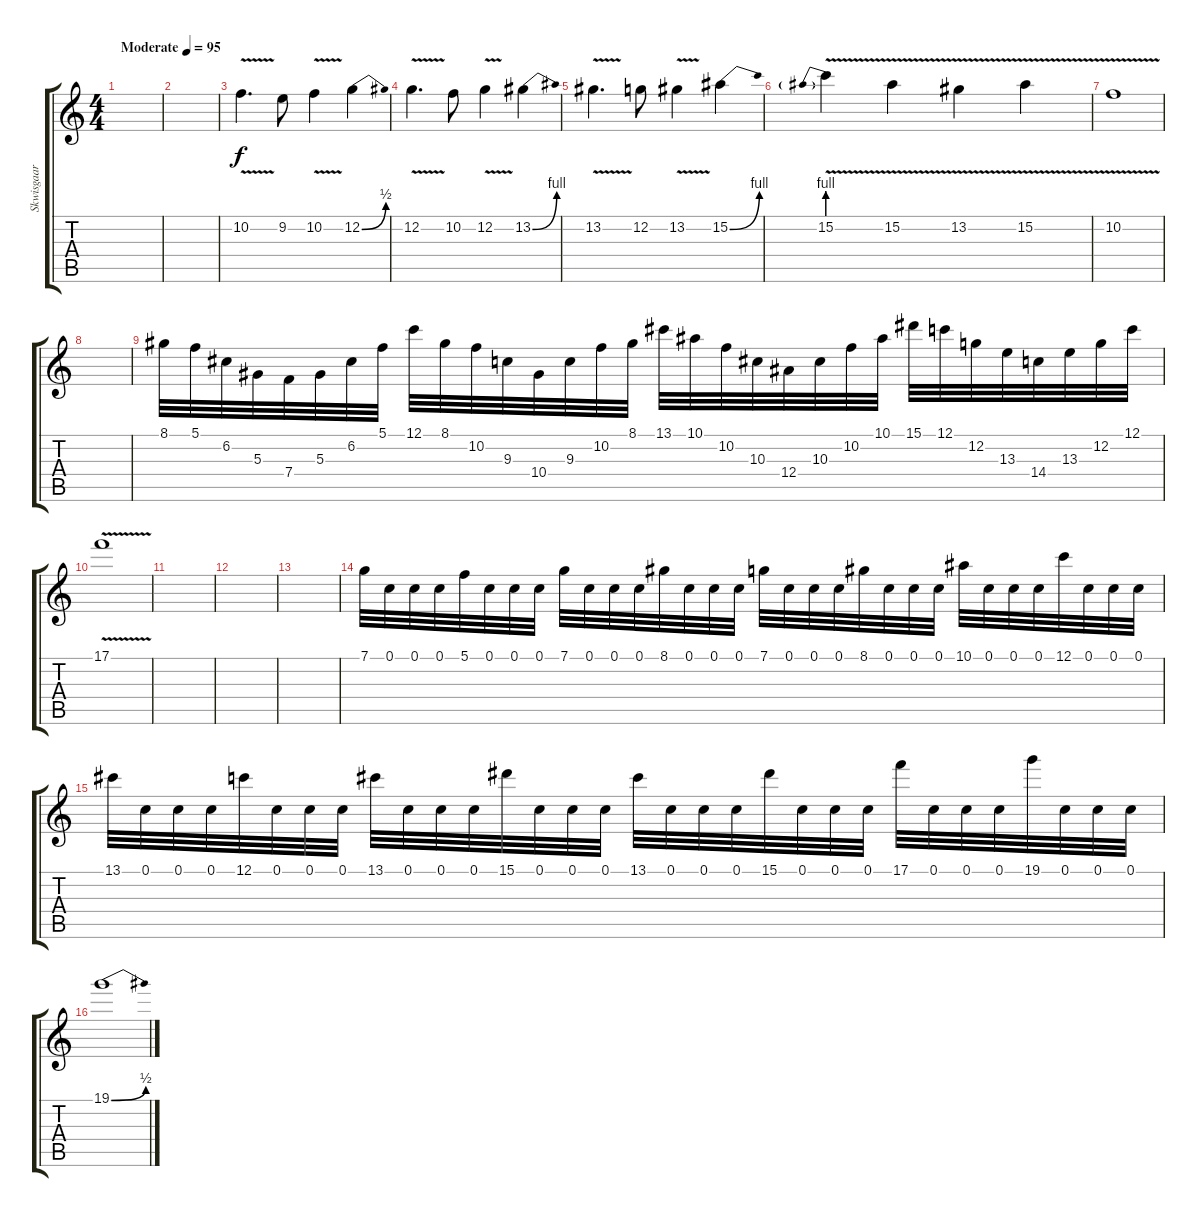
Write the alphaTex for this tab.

\track ("Skwisgaar 2" "Skwisgaar ") {instrument distortionguitar}
\staff {score tabs}
\tuning (C4 G3 Eb3 Bb2 F2 C2) {hide}
\ts (4 4)
\tempo (95 "Moderate")
\clef g2
\ks c
|
|
10.2{v}.4{d} 9.2.8 10.2{v}.4 12.2{be (bend 0 0 60 2)}.4 |
12.2{v}.4{d} 10.2.8 12.2{v}.4 13.2{be (bend 0 0 60 4)}.4 |
13.2{v}.4{d} 12.2.8 13.2{v}.4 15.2{be (bend 0 0 60 4)}.4 |
15.2{be (prebend 0 4 60 4) v}.4 15.2{v}.4 13.2{v}.4 15.2{v}.4 |
10.2{v}.1{volume 0} |
|
8.1.32{volume 11} 5.1.32 6.2.32 5.3.32 7.4.32 5.3.32 6.2.32 5.1.32 12.1.32 8.1.32 10.2.32 9.3.32 10.4.32 9.3.32 10.2.32 8.1.32 13.1.32 10.1.32 10.2.32 10.3.32 12.4.32 10.3.32 10.2.32 10.1.32 15.1.32 12.1.32 12.2.32 13.3.32 14.4.32 13.3.32 12.2.32 12.1.32 |
17.1{v}.1{volume 0} |
|
|
|
7.1.32{volume 11} 0.1.32 0.1.32 0.1.32 5.1.32 0.1.32 0.1.32 0.1.32 7.1.32 0.1.32 0.1.32 0.1.32 8.1.32 0.1.32 0.1.32 0.1.32 7.1.32 0.1.32 0.1.32 0.1.32 8.1.32 0.1.32 0.1.32 0.1.32 10.1.32 0.1.32 0.1.32 0.1.32 12.1.32 0.1.32 0.1.32 0.1.32 |
13.1.32 0.1.32 0.1.32 0.1.32 12.1.32 0.1.32 0.1.32 0.1.32 13.1.32 0.1.32 0.1.32 0.1.32 15.1.32 0.1.32 0.1.32 0.1.32 13.1.32 0.1.32 0.1.32 0.1.32 15.1.32 0.1.32 0.1.32 0.1.32 17.1.32 0.1.32 0.1.32 0.1.32 19.1.32 0.1.32 0.1.32 0.1.32 |
19.1{be (bend 0 0 60 2)}.1{volume 0}
